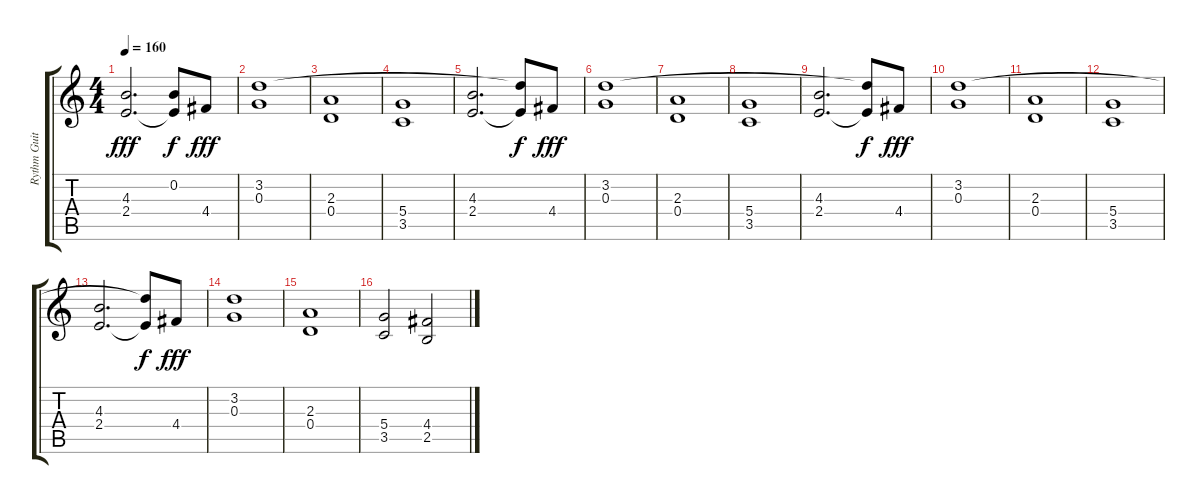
\track ("Rythm Guitar" "Rythm Guit") {instrument distortionguitar}
\staff {score tabs}
\tuning (E4 B3 G3 D3 A2 E2) {hide}
\ts (4 4)
\tempo 160
\clef g2
\ks c
(4.3 2.4).2{d dy fff} (0.2 2.4{t}).8{dy f} 4.4.8{dy fff} |
(3.2 0.3).1 |
(2.3 0.4).1 |
(5.4 3.5).1 |
(4.3 2.4).2{d} (3.2{t} 2.4{t}).8{dy f} 4.4.8{dy fff} |
(3.2 0.3).1 |
(2.3 0.4).1 |
(5.4 3.5).1 |
(4.3 2.4).2{d} (3.2{t} 2.4{t}).8{dy f} 4.4.8{dy fff} |
(3.2 0.3).1 |
(2.3 0.4).1 |
(5.4 3.5).1 |
(4.3 2.4).2{d} (3.2{t} 2.4{t}).8{dy f} 4.4.8{dy fff} |
(3.2 0.3).1 |
(2.3 0.4).1 |
(5.4 3.5).2 (4.4 2.5).2
